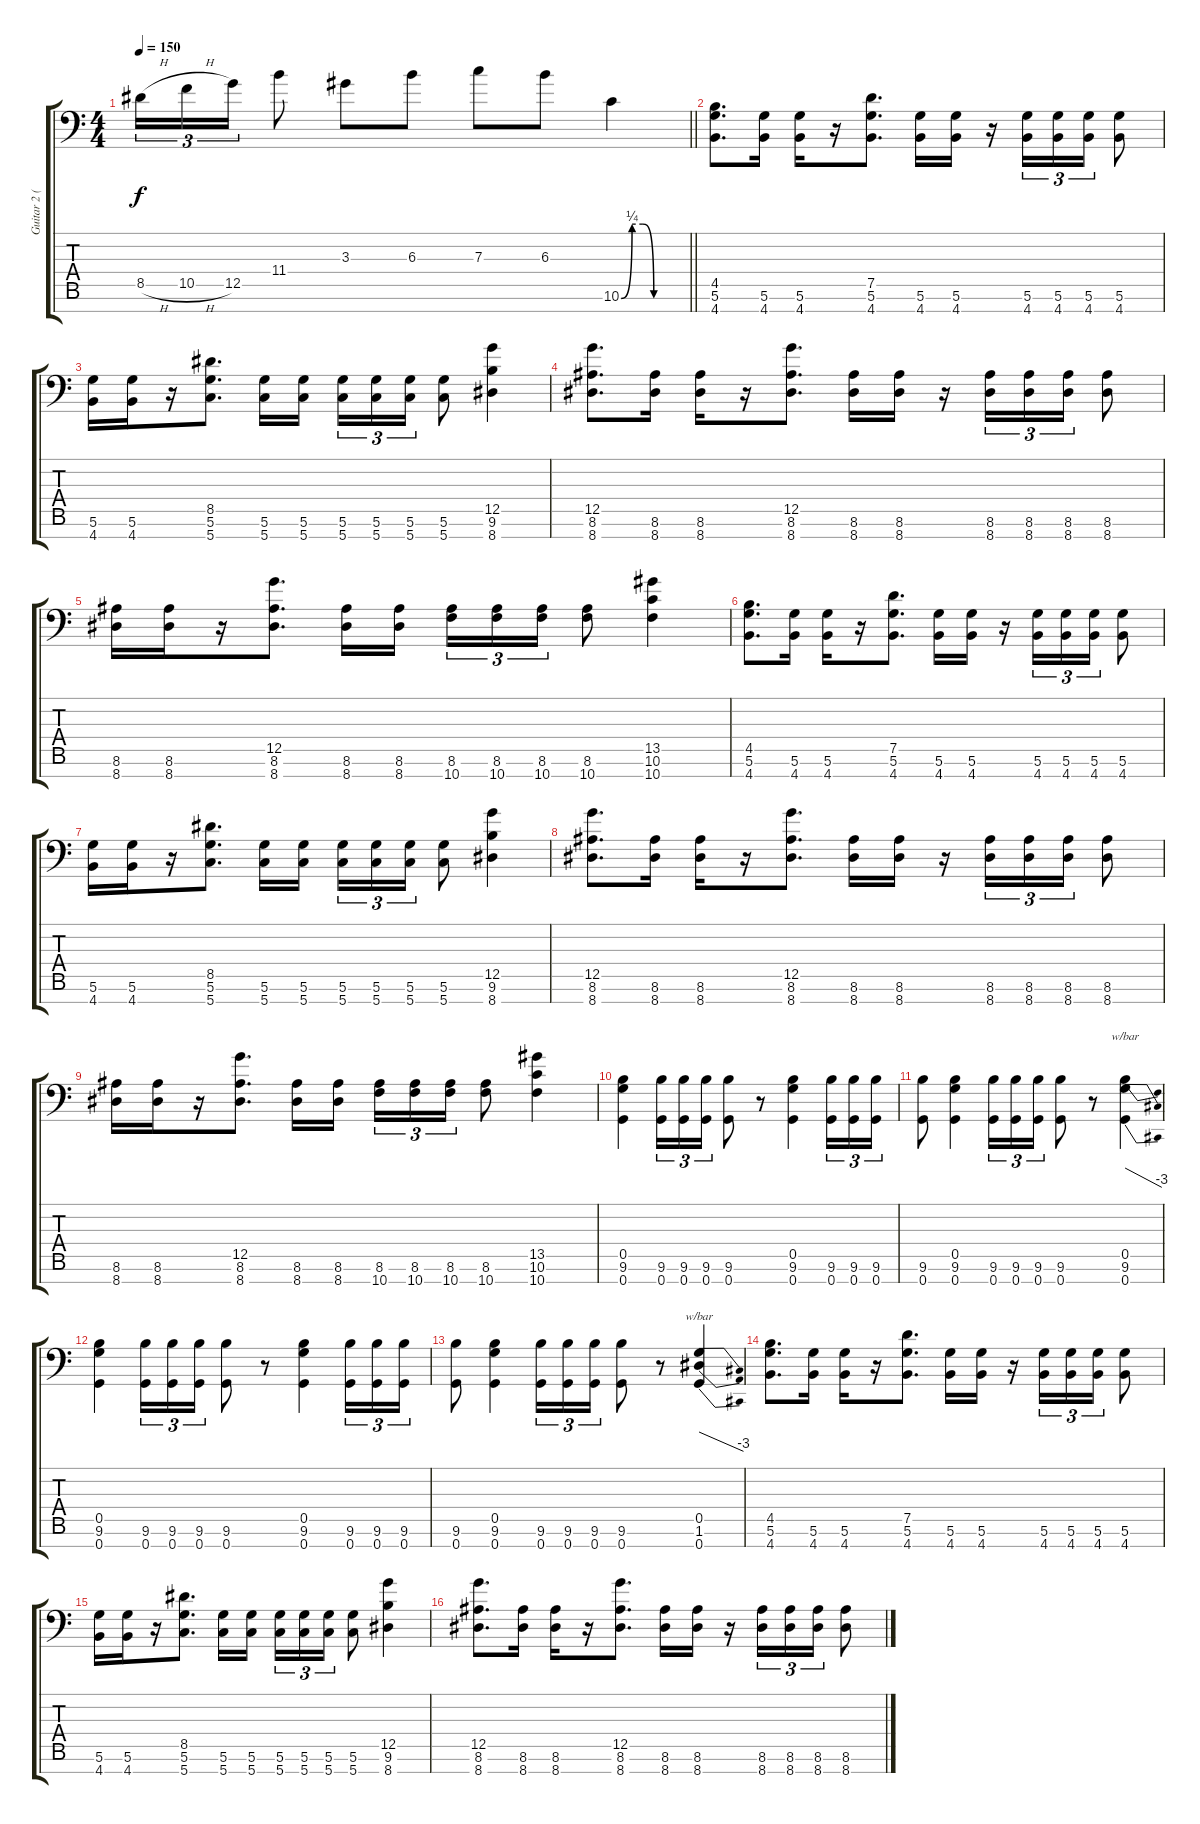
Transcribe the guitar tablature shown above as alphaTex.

\track ("Guitar 2 (Not Nessesary)" "Guitar 2 (") {instrument distortionguitar}
\staff {score tabs}
\tuning (D4 A3 F3 C3 G2 D2 G1) {hide}
\ts (4 4)
\tempo 150
\clef f4
\barLineRight lightlight
\ks c
8.5{h}.16{tu (3 2) dy f} 10.5{h}.16{tu (3 2)} 12.5.16{tu (3 2)} 11.4.8 3.3.8 6.3.8 7.3.8 6.3.8 10.6{be (custom 0 0 10 1 20 1 30 0 60 0)}.4 |
(4.5 5.6 4.7).8{d} (5.6 4.7).16 (5.6 4.7).16 r.16 (7.5 5.6 4.7).8{d} (5.6 4.7).16 (5.6 4.7).16 r.16 (5.6 4.7).16{tu (3 2)} (5.6 4.7).16{tu (3 2)} (5.6 4.7).16{tu (3 2)} (5.6 4.7).8 |
(5.6 4.7).16 (5.6 4.7).16 r.16 (8.5 5.6 5.7).8{d} (5.6 5.7).16 (5.6 5.7).16 (5.6 5.7).16{tu (3 2)} (5.6 5.7).16{tu (3 2)} (5.6 5.7).16{tu (3 2)} (5.6 5.7).8 (12.5 9.6 8.7).4 |
(12.5 8.6 8.7).8{d} (8.6 8.7).16 (8.6 8.7).16 r.16 (12.5 8.6 8.7).8{d} (8.6 8.7).16 (8.6 8.7).16 r.16 (8.6 8.7).16{tu (3 2)} (8.6 8.7).16{tu (3 2)} (8.6 8.7).16{tu (3 2)} (8.6 8.7).8 |
(8.6 8.7).16 (8.6 8.7).16 r.16 (12.5 8.6 8.7).8{d} (8.6 8.7).16 (8.6 8.7).16 (8.6 10.7).16{tu (3 2)} (8.6 10.7).16{tu (3 2)} (8.6 10.7).16{tu (3 2)} (8.6 10.7).8 (13.5 10.6 10.7).4 |
(4.5 5.6 4.7).8{d} (5.6 4.7).16 (5.6 4.7).16 r.16 (7.5 5.6 4.7).8{d} (5.6 4.7).16 (5.6 4.7).16 r.16 (5.6 4.7).16{tu (3 2)} (5.6 4.7).16{tu (3 2)} (5.6 4.7).16{tu (3 2)} (5.6 4.7).8 |
(5.6 4.7).16 (5.6 4.7).16 r.16 (8.5 5.6 5.7).8{d} (5.6 5.7).16 (5.6 5.7).16 (5.6 5.7).16{tu (3 2)} (5.6 5.7).16{tu (3 2)} (5.6 5.7).16{tu (3 2)} (5.6 5.7).8 (12.5 9.6 8.7).4 |
(12.5 8.6 8.7).8{d} (8.6 8.7).16 (8.6 8.7).16 r.16 (12.5 8.6 8.7).8{d} (8.6 8.7).16 (8.6 8.7).16 r.16 (8.6 8.7).16{tu (3 2)} (8.6 8.7).16{tu (3 2)} (8.6 8.7).16{tu (3 2)} (8.6 8.7).8 |
(8.6 8.7).16 (8.6 8.7).16 r.16 (12.5 8.6 8.7).8{d} (8.6 8.7).16 (8.6 8.7).16 (8.6 10.7).16{tu (3 2)} (8.6 10.7).16{tu (3 2)} (8.6 10.7).16{tu (3 2)} (8.6 10.7).8 (13.5 10.6 10.7).4 |
(0.5 9.6 0.7).4 (9.6 0.7).16{tu (3 2)} (9.6 0.7).16{tu (3 2)} (9.6 0.7).16{tu (3 2)} (9.6 0.7).8 r.8 (0.5 9.6 0.7).4 (9.6 0.7).16{tu (3 2)} (9.6 0.7).16{tu (3 2)} (9.6 0.7).16{tu (3 2)} |
(9.6 0.7).8 (0.5 9.6 0.7).4 (9.6 0.7).16{tu (3 2)} (9.6 0.7).16{tu (3 2)} (9.6 0.7).16{tu (3 2)} (9.6 0.7).8 r.8 (0.5 9.6 0.7).4{tbe (dive default 0 0 60 -12)} |
(0.5 9.6 0.7).4 (9.6 0.7).16{tu (3 2)} (9.6 0.7).16{tu (3 2)} (9.6 0.7).16{tu (3 2)} (9.6 0.7).8 r.8 (0.5 9.6 0.7).4 (9.6 0.7).16{tu (3 2)} (9.6 0.7).16{tu (3 2)} (9.6 0.7).16{tu (3 2)} |
(9.6 0.7).8 (0.5 9.6 0.7).4 (9.6 0.7).16{tu (3 2)} (9.6 0.7).16{tu (3 2)} (9.6 0.7).16{tu (3 2)} (9.6 0.7).8 r.8 (0.5 1.6 0.7).4{tbe (dive default 0 0 60 -12)} |
(4.5 5.6 4.7).8{d} (5.6 4.7).16 (5.6 4.7).16 r.16 (7.5 5.6 4.7).8{d} (5.6 4.7).16 (5.6 4.7).16 r.16 (5.6 4.7).16{tu (3 2)} (5.6 4.7).16{tu (3 2)} (5.6 4.7).16{tu (3 2)} (5.6 4.7).8 |
(5.6 4.7).16 (5.6 4.7).16 r.16 (8.5 5.6 5.7).8{d} (5.6 5.7).16 (5.6 5.7).16 (5.6 5.7).16{tu (3 2)} (5.6 5.7).16{tu (3 2)} (5.6 5.7).16{tu (3 2)} (5.6 5.7).8 (12.5 9.6 8.7).4 |
(12.5 8.6 8.7).8{d} (8.6 8.7).16 (8.6 8.7).16 r.16 (12.5 8.6 8.7).8{d} (8.6 8.7).16 (8.6 8.7).16 r.16 (8.6 8.7).16{tu (3 2)} (8.6 8.7).16{tu (3 2)} (8.6 8.7).16{tu (3 2)} (8.6 8.7).8
